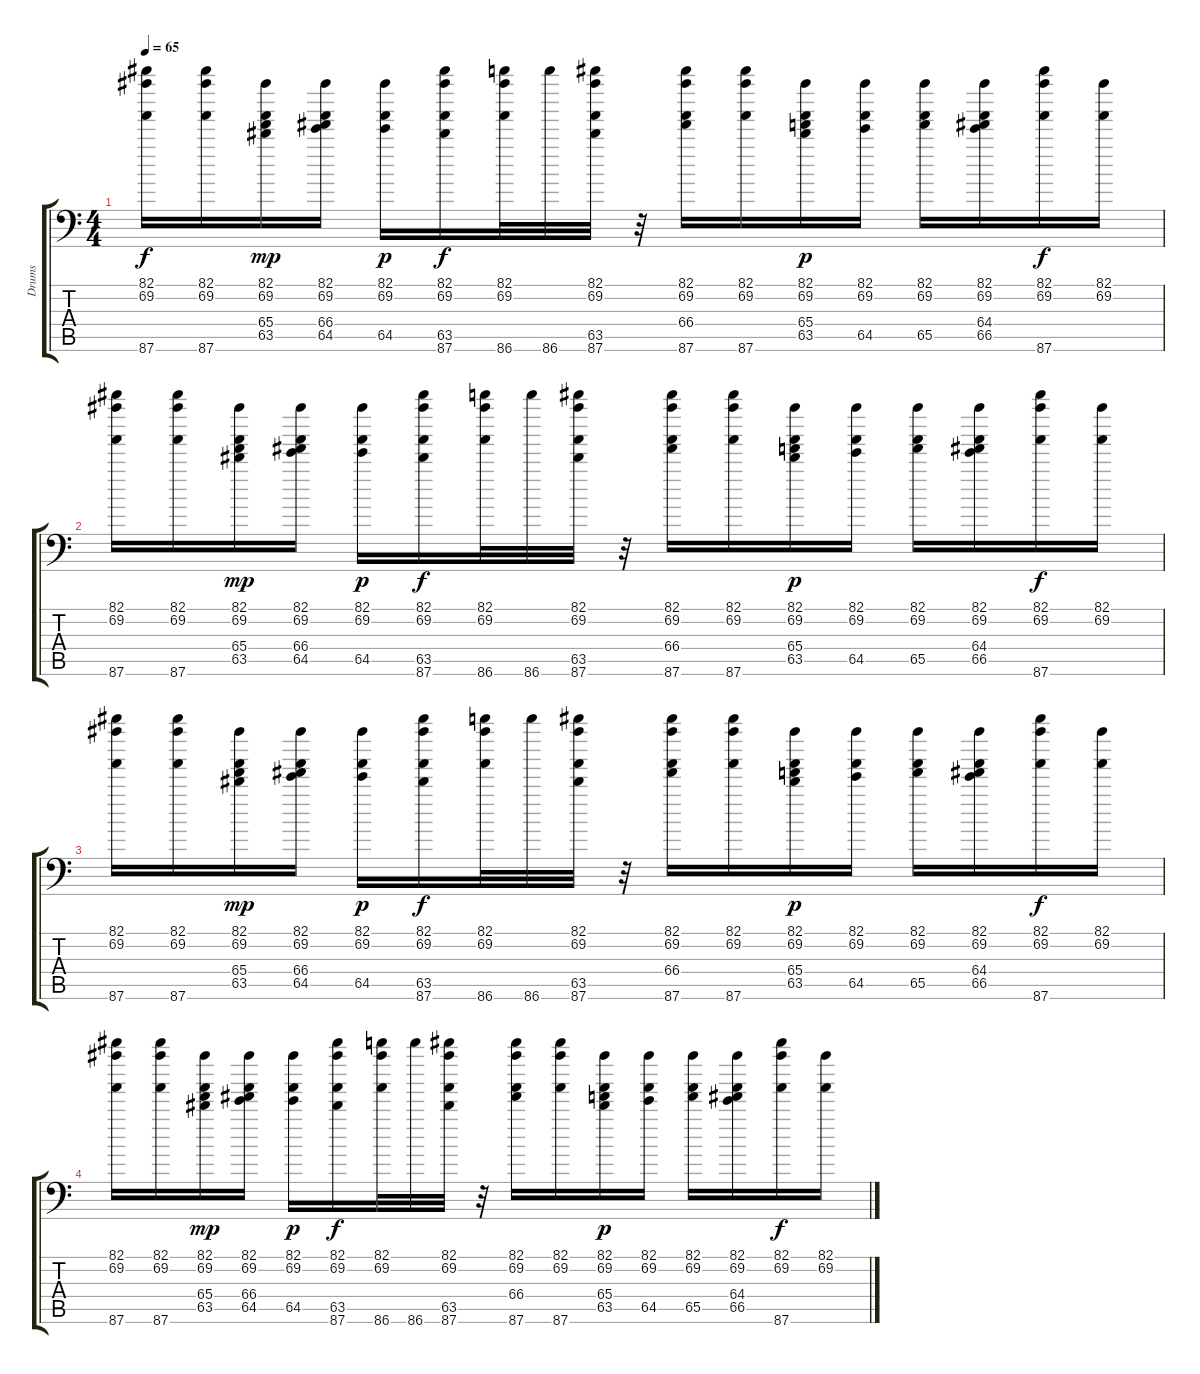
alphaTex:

\track ("Drums" "Drums") {instrument acousticgrandpiano}
\staff {score tabs}
\tuning (C-1 C-1 C-1 C-1 C-1 C-1) {hide}
\ts (4 4)
\tempo 65
\clef f4
\ks c
(82.1 69.2 87.6).16{dy f} (82.1 69.2 87.6).16 (82.1 69.2 65.4 63.5).16{dy mp} (82.1 69.2 66.4 64.5).16 (82.1 69.2 64.5).16{dy p} (82.1 69.2 63.5 87.6).16{dy f} (82.1 69.2 86.6).32 86.6.32 (82.1 69.2 63.5 87.6).32 r.32 (82.1 69.2 66.4 87.6).16 (82.1 69.2 87.6).16 (82.1 69.2 65.4 63.5).16{dy p} (82.1 69.2 64.5).16 (82.1 69.2 65.5).16 (82.1 69.2 64.4 66.5).16 (82.1 69.2 87.6).16{dy f} (82.1 69.2).16 |
(82.1 69.2 87.6).16 (82.1 69.2 87.6).16 (82.1 69.2 65.4 63.5).16{dy mp} (82.1 69.2 66.4 64.5).16 (82.1 69.2 64.5).16{dy p} (82.1 69.2 63.5 87.6).16{dy f} (82.1 69.2 86.6).32 86.6.32 (82.1 69.2 63.5 87.6).32 r.32 (82.1 69.2 66.4 87.6).16 (82.1 69.2 87.6).16 (82.1 69.2 65.4 63.5).16{dy p} (82.1 69.2 64.5).16 (82.1 69.2 65.5).16 (82.1 69.2 64.4 66.5).16 (82.1 69.2 87.6).16{dy f} (82.1 69.2).16 |
(82.1 69.2 87.6).16 (82.1 69.2 87.6).16 (82.1 69.2 65.4 63.5).16{dy mp} (82.1 69.2 66.4 64.5).16 (82.1 69.2 64.5).16{dy p} (82.1 69.2 63.5 87.6).16{dy f} (82.1 69.2 86.6).32 86.6.32 (82.1 69.2 63.5 87.6).32 r.32 (82.1 69.2 66.4 87.6).16 (82.1 69.2 87.6).16 (82.1 69.2 65.4 63.5).16{dy p} (82.1 69.2 64.5).16 (82.1 69.2 65.5).16 (82.1 69.2 64.4 66.5).16 (82.1 69.2 87.6).16{dy f} (82.1 69.2).16 |
(82.1 69.2 87.6).16 (82.1 69.2 87.6).16 (82.1 69.2 65.4 63.5).16{dy mp} (82.1 69.2 66.4 64.5).16 (82.1 69.2 64.5).16{dy p} (82.1 69.2 63.5 87.6).16{dy f} (82.1 69.2 86.6).32 86.6.32 (82.1 69.2 63.5 87.6).32 r.32 (82.1 69.2 66.4 87.6).16 (82.1 69.2 87.6).16 (82.1 69.2 65.4 63.5).16{dy p} (82.1 69.2 64.5).16 (82.1 69.2 65.5).16 (82.1 69.2 64.4 66.5).16 (82.1 69.2 87.6).16{dy f} (82.1 69.2).16
